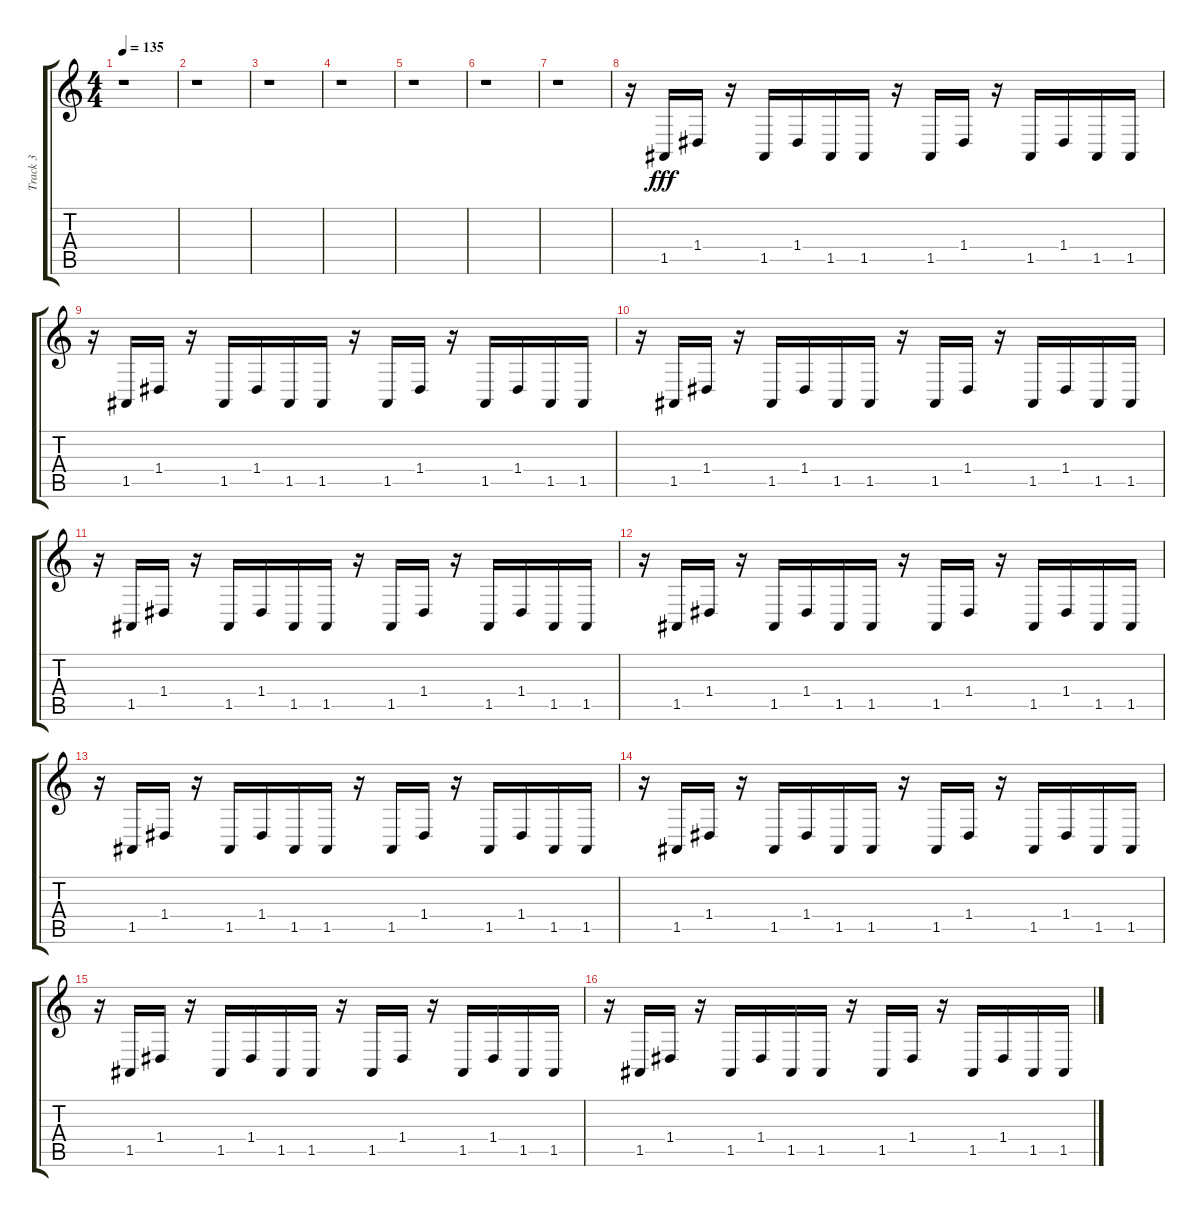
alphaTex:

\track ("Track 3" "Track 3") {instrument brasssection}
\staff {score tabs}
\tuning (E4 B3 G3 D3 A2 E2) {hide}
\ts (4 4)
\tempo 135
\clef g2
\ks c
r.1{dy fff} |
r.1 |
r.1 |
r.1 |
r.1 |
r.1 |
r.1 |
r.16 1.5.16{volume 11 instrument acousticguitarsteel} 1.4.16 r.16 1.5.16 1.4.16 1.5.16 1.5.16 r.16 1.5.16 1.4.16 r.16 1.5.16 1.4.16 1.5.16 1.5.16 |
r.16 1.5.16 1.4.16 r.16 1.5.16 1.4.16 1.5.16 1.5.16 r.16 1.5.16 1.4.16 r.16 1.5.16 1.4.16 1.5.16 1.5.16 |
r.16 1.5.16 1.4.16 r.16 1.5.16 1.4.16 1.5.16 1.5.16 r.16 1.5.16 1.4.16 r.16 1.5.16 1.4.16 1.5.16 1.5.16 |
r.16 1.5.16 1.4.16 r.16 1.5.16 1.4.16 1.5.16 1.5.16 r.16 1.5.16 1.4.16 r.16 1.5.16 1.4.16 1.5.16 1.5.16 |
r.16 1.5.16 1.4.16 r.16 1.5.16 1.4.16 1.5.16 1.5.16 r.16 1.5.16 1.4.16 r.16 1.5.16 1.4.16 1.5.16 1.5.16 |
r.16 1.5.16 1.4.16 r.16 1.5.16 1.4.16 1.5.16 1.5.16 r.16 1.5.16 1.4.16 r.16 1.5.16 1.4.16 1.5.16 1.5.16 |
r.16 1.5.16 1.4.16 r.16 1.5.16 1.4.16 1.5.16 1.5.16 r.16 1.5.16 1.4.16 r.16 1.5.16 1.4.16 1.5.16 1.5.16 |
r.16 1.5.16 1.4.16 r.16 1.5.16 1.4.16 1.5.16 1.5.16 r.16 1.5.16 1.4.16 r.16 1.5.16 1.4.16 1.5.16 1.5.16 |
r.16 1.5.16 1.4.16 r.16 1.5.16 1.4.16 1.5.16 1.5.16 r.16 1.5.16 1.4.16 r.16 1.5.16 1.4.16 1.5.16 1.5.16
